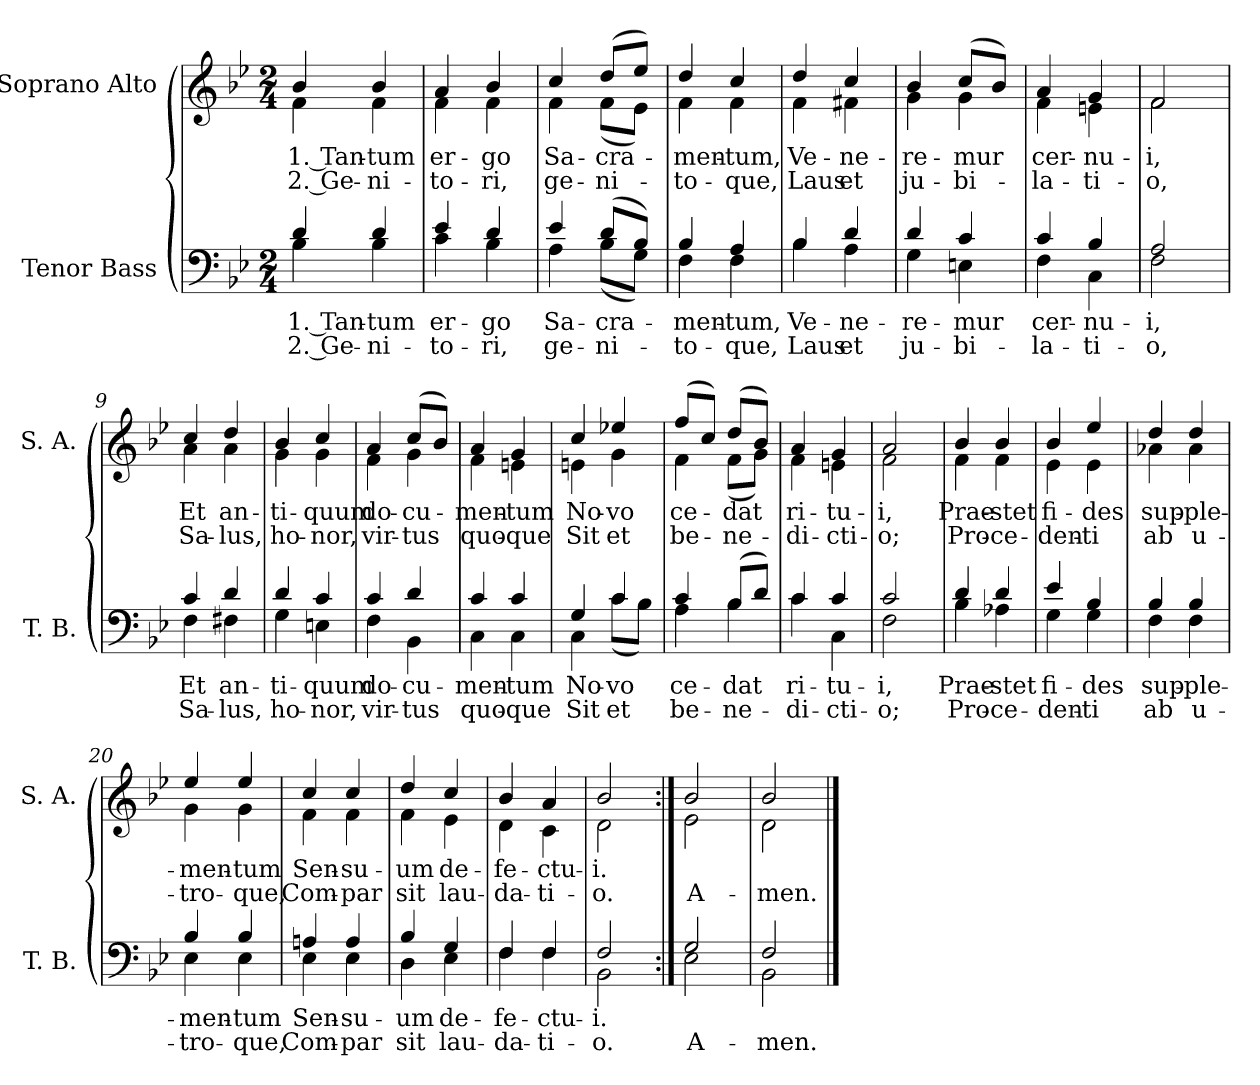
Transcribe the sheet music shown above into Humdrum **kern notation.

**kern	**text	**text	**kern	**text	**text
*part2	*part2	*part2	*part1	*part1	*part1
*staff2	*staff2	*staff2	*staff1	*staff1	*staff1
*I"Tenor Bass	*	*	*I"Soprano Alto	*	*
*I'T. B.	*	*	*I'S. A.	*	*
*clefF4	*	*	*clefG2	*	*
*k[b-e-]	*	*	*k[b-e-]	*	*
*B-:	*	*	*B-:	*	*
*M2/4	*	*	*M2/4	*	*
=1	=1	=1	=1	=1	=1
!	!	!	!LO:TX:a:B:t=Andante	!	!
!	!LO:LY:a:rj	!LO:LY:a:rj	!	!LO:LY:b:rj	!LO:LY:b:rj
*^	*	*	*^	*	*
4d/	4B-\	1. Tan-	2. Ge-	4b-/	4f\	1. Tan-	2. Ge-
!	!	!LO:LY:a	!LO:LY:a	!	!	!LO:LY:b	!LO:LY:b
4d/	4B-\	-tum	-ni-	4b-/	4f\	-tum	-ni-
=2	=2	=2	=2	=2	=2	=2	=2
!	!	!LO:LY:a	!LO:LY:a	!	!	!LO:LY:b	!LO:LY:b
4e-/	4c\	er-	-to-	4a/	4f\	er-	-to-
!	!	!LO:LY:a	!LO:LY:a	!	!	!LO:LY:b	!LO:LY:b
4d/	4B-\	-go	-ri,	4b-/	4f\	-go	-ri,
=3	=3	=3	=3	=3	=3	=3	=3
!	!	!LO:LY:a	!LO:LY:a	!	!	!LO:LY:b	!LO:LY:b
4e-/	4A\	Sa-	ge-	4cc/	4f\	Sa-	ge-
!	!	!LO:LY:a	!LO:LY:a	!	!	!LO:LY:b	!LO:LY:b
(>8d/L	(<8B-\L	-cra-	-ni-	(>8dd/L	(<8f\L	-cra-	-ni-
8B-/J)	8G\J)	.	.	8ee-/J)	8e-\J)	.	.
=4	=4	=4	=4	=4	=4	=4	=4
!	!	!LO:LY:a	!LO:LY:a	!	!	!LO:LY:b	!LO:LY:b
4B-/	4F\	-men-	-to-	4dd/	4f\	-men-	-to-
!	!	!LO:LY:a	!LO:LY:a	!	!	!LO:LY:b	!LO:LY:b
4A/	4F\	-tum,	-que,	4cc/	4f\	-tum,	-que,
=5	=5	=5	=5	=5	=5	=5	=5
!	!	!LO:LY:a	!LO:LY:a	!	!	!LO:LY:b	!LO:LY:b
4B-/	4B-\	Ve-	Laus	4dd/	4f\	Ve-	Laus
!	!	!LO:LY:a	!LO:LY:a	!	!	!LO:LY:b	!LO:LY:b
4d/	4A\	-ne-	et	4cc/	4f#X\	-ne-	et
=6	=6	=6	=6	=6	=6	=6	=6
!	!	!LO:LY:a	!LO:LY:a	!	!	!LO:LY:b	!LO:LY:b
4d/	4G\	-re-	ju-	4b-/	4g\	-re-	ju-
!	!	!LO:LY:a	!LO:LY:a	!	!	!LO:LY:b	!LO:LY:b
4c/	4En\	-mur	-bi-	(>8cc/L	4g\	-mur	-bi-
.	.	.	.	8b-/J)	.	.	.
!!LO:LB:g=z	!!
=7	=7	=7	=7	=7	=7	=7	=7
!	!	!LO:LY:a	!LO:LY:a	!	!	!LO:LY:b	!LO:LY:b
4c/	4F\	cer-	-la-	4a/	4f\	cer-	-la-
!	!	!LO:LY:a	!LO:LY:a	!	!	!LO:LY:b	!LO:LY:b
4B-/	4C\	-nu-	-ti-	4g/	4en\	-nu-	-ti-
=8	=8	=8	=8	=8	=8	=8	=8
!	!	!LO:LY:a	!LO:LY:a	!	!	!LO:LY:b	!LO:LY:b
2A/	2F\	-i,	-o,	2f/	2f\	-i,	-o,
=9	=9	=9	=9	=9	=9	=9	=9
!	!	!LO:LY:a	!LO:LY:a	!	!	!LO:LY:b	!LO:LY:b
4c/	4F\	Et	Sa-	4cc/	4a\	Et	Sa-
!	!	!LO:LY:a	!LO:LY:a	!	!	!LO:LY:b	!LO:LY:b
4d/	4F#X\	an-	-lus,	4dd/	4a\	an-	-lus,
=10	=10	=10	=10	=10	=10	=10	=10
!	!	!LO:LY:a	!LO:LY:a	!	!	!LO:LY:b	!LO:LY:b
4d/	4G\	-ti-	ho-	4b-/	4g\	-ti-	ho-
!	!	!LO:LY:a	!LO:LY:a	!	!	!LO:LY:b	!LO:LY:b
4c/	4En\	-quum	-nor,	4cc/	4g\	-quum	-nor,
=11	=11	=11	=11	=11	=11	=11	=11
!	!	!LO:LY:a	!LO:LY:a	!	!	!LO:LY:b	!LO:LY:b
4c/	4F\	do-	vir-	4a/	4f\	do-	vir-
!	!	!LO:LY:a	!LO:LY:a	!	!	!LO:LY:b	!LO:LY:b
4d/	4BB-\	-cu-	-tus	(>8cc/L	4g\	-cu-	-tus
.	.	.	.	8b-/J)	.	.	.
=12	=12	=12	=12	=12	=12	=12	=12
!	!	!LO:LY:a	!LO:LY:a	!	!	!LO:LY:b	!LO:LY:b
4c/	4C\	-men-	quo-	4a/	4f\	-men-	quo-
!	!	!LO:LY:a	!LO:LY:a	!	!	!LO:LY:b	!LO:LY:b
4c/	4C\	-tum	-que	4g/	4en\	-tum	-que
!!LO:LB:g=z	!!
=13	=13	=13	=13	=13	=13	=13	=13
!	!	!LO:LY:a	!LO:LY:a	!	!	!LO:LY:b	!LO:LY:b
4G/	4C\	No-	Sit	4cc/	4en\	No-	Sit
!	!	!LO:LY:a	!LO:LY:a	!	!	!LO:LY:b	!LO:LY:b
4c/	(<8c\L	-vo	et	4ee-X/	4g\	-vo	et
.	8B-\J)	.	.	.	.	.	.
=14	=14	=14	=14	=14	=14	=14	=14
!	!	!LO:LY:a	!LO:LY:a	!	!	!LO:LY:b	!LO:LY:b
4c/	4A\	ce-	be-	(>8ff/L	4f\	ce-	be-
.	.	.	.	8cc/J)	.	.	.
!	!	!LO:LY:a	!LO:LY:a	!	!	!LO:LY:b	!LO:LY:b
(>8B-/L	4B-\	-dat	-ne-	(>8dd/L	(<8f\L	-dat	-ne-
8d/J)	.	.	.	8b-/J)	8g\J)	.	.
=15	=15	=15	=15	=15	=15	=15	=15
!	!	!LO:LY:a	!LO:LY:a	!	!	!LO:LY:b	!LO:LY:b
4c/	4c\	ri-	-di-	4a/	4f\	ri-	-di-
!	!	!LO:LY:a	!LO:LY:a	!	!	!LO:LY:b	!LO:LY:b
4c/	4C\	-tu-	-cti-	4g/	4en\	-tu-	-cti-
=16	=16	=16	=16	=16	=16	=16	=16
!	!	!LO:LY:a	!LO:LY:a	!	!	!LO:LY:b	!LO:LY:b
2c/	2F\	-i,	-o;	2a/	2f\	-i,	-o;
=17	=17	=17	=17	=17	=17	=17	=17
!	!	!LO:LY:a	!LO:LY:a	!	!	!LO:LY:b	!LO:LY:b
4d/	4B-\	Prae-	Pro-	4b-/	4f\	Prae-	Pro-
!	!	!LO:LY:a	!LO:LY:a	!	!	!LO:LY:b	!LO:LY:b
4d/	4A-X\	-stet	-ce-	4b-/	4f\	-stet	-ce-
=18	=18	=18	=18	=18	=18	=18	=18
!	!	!LO:LY:a	!LO:LY:a	!	!	!LO:LY:b	!LO:LY:b
4e-/	4G\	fi-	-den-	4b-/	4e-\	fi-	-den-
!	!	!LO:LY:a	!LO:LY:a	!	!	!LO:LY:b	!LO:LY:b
4B-/	4G\	-des	-ti	4ee-/	4e-\	-des	-ti
=19	=19	=19	=19	=19	=19	=19	=19
!	!	!LO:LY:a	!LO:LY:a	!	!	!LO:LY:b	!LO:LY:b
4B-/	4F\	sup-	ab	4dd/	4a-X\	sup-	ab
!	!	!LO:LY:a	!LO:LY:a	!	!	!LO:LY:b	!LO:LY:b
4B-/	4F\	-ple-	u-	4dd/	4a-\	-ple-	u-
!!LO:LB:g=z	!!
=20	=20	=20	=20	=20	=20	=20	=20
!	!	!LO:LY:a	!LO:LY:a	!	!	!LO:LY:b	!LO:LY:b
4B-/	4E-\	-men-	-tro-	4ee-/	4g\	-men-	-tro-
!	!	!LO:LY:a	!LO:LY:a	!	!	!LO:LY:b	!LO:LY:b
4B-/	4E-\	-tum	-que,	4ee-/	4g\	-tum	-que,
=21	=21	=21	=21	=21	=21	=21	=21
!	!	!LO:LY:a	!LO:LY:a	!	!	!LO:LY:b	!LO:LY:b
4An/	4E-\	Sen-	Com-	4cc/	4f\	Sen-	Com-
!	!	!LO:LY:a	!LO:LY:a	!	!	!LO:LY:b	!LO:LY:b
4A/	4E-\	-su-	-par	4cc/	4f\	-su-	-par
=22	=22	=22	=22	=22	=22	=22	=22
!	!	!LO:LY:a	!LO:LY:a	!	!	!LO:LY:b	!LO:LY:b
4B-/	4D\	-um	sit	4dd/	4f\	-um	sit
!	!	!LO:LY:a	!LO:LY:a	!	!	!LO:LY:b	!LO:LY:b
4G/	4E-\	de-	lau-	4cc/	4e-\	de-	lau-
=23	=23	=23	=23	=23	=23	=23	=23
!	!	!LO:LY:a	!LO:LY:a	!	!	!LO:LY:b	!LO:LY:b
4F/	4F\	-fe-	-da-	4b-/	4d\	-fe-	-da-
!	!	!LO:LY:a	!LO:LY:a	!	!	!LO:LY:b	!LO:LY:b
4F/	4F\	-ctu-	-ti-	4a/	4c\	-ctu-	-ti-
=24	=24	=24	=24	=24	=24	=24	=24
!	!	!LO:LY:a	!LO:LY:a	!	!	!LO:LY:b	!LO:LY:b
2F/	2BB-\	-i.	-o.	2b-/	2d\	-i.	-o.
=25:|!	=25:|!	=25:|!	=25:|!	=25:|!	=25:|!	=25:|!	=25:|!
!	!	!	!LO:LY:a	!	!	!	!LO:LY:b
2G/	2E-\	.	A-	2b-/	2e-\	.	A-
=26	=26	=26	=26	=26	=26	=26	=26
!	!	!	!LO:LY:a	!	!	!	!LO:LY:b
2F/	2BB-\	.	-men.	2b-/	2d\	.	-men.
*v	*v	*	*	*	*	*	*
*	*	*	*v	*v	*	*
==	==	==	==	==	==
*-	*-	*-	*-	*-	*-
